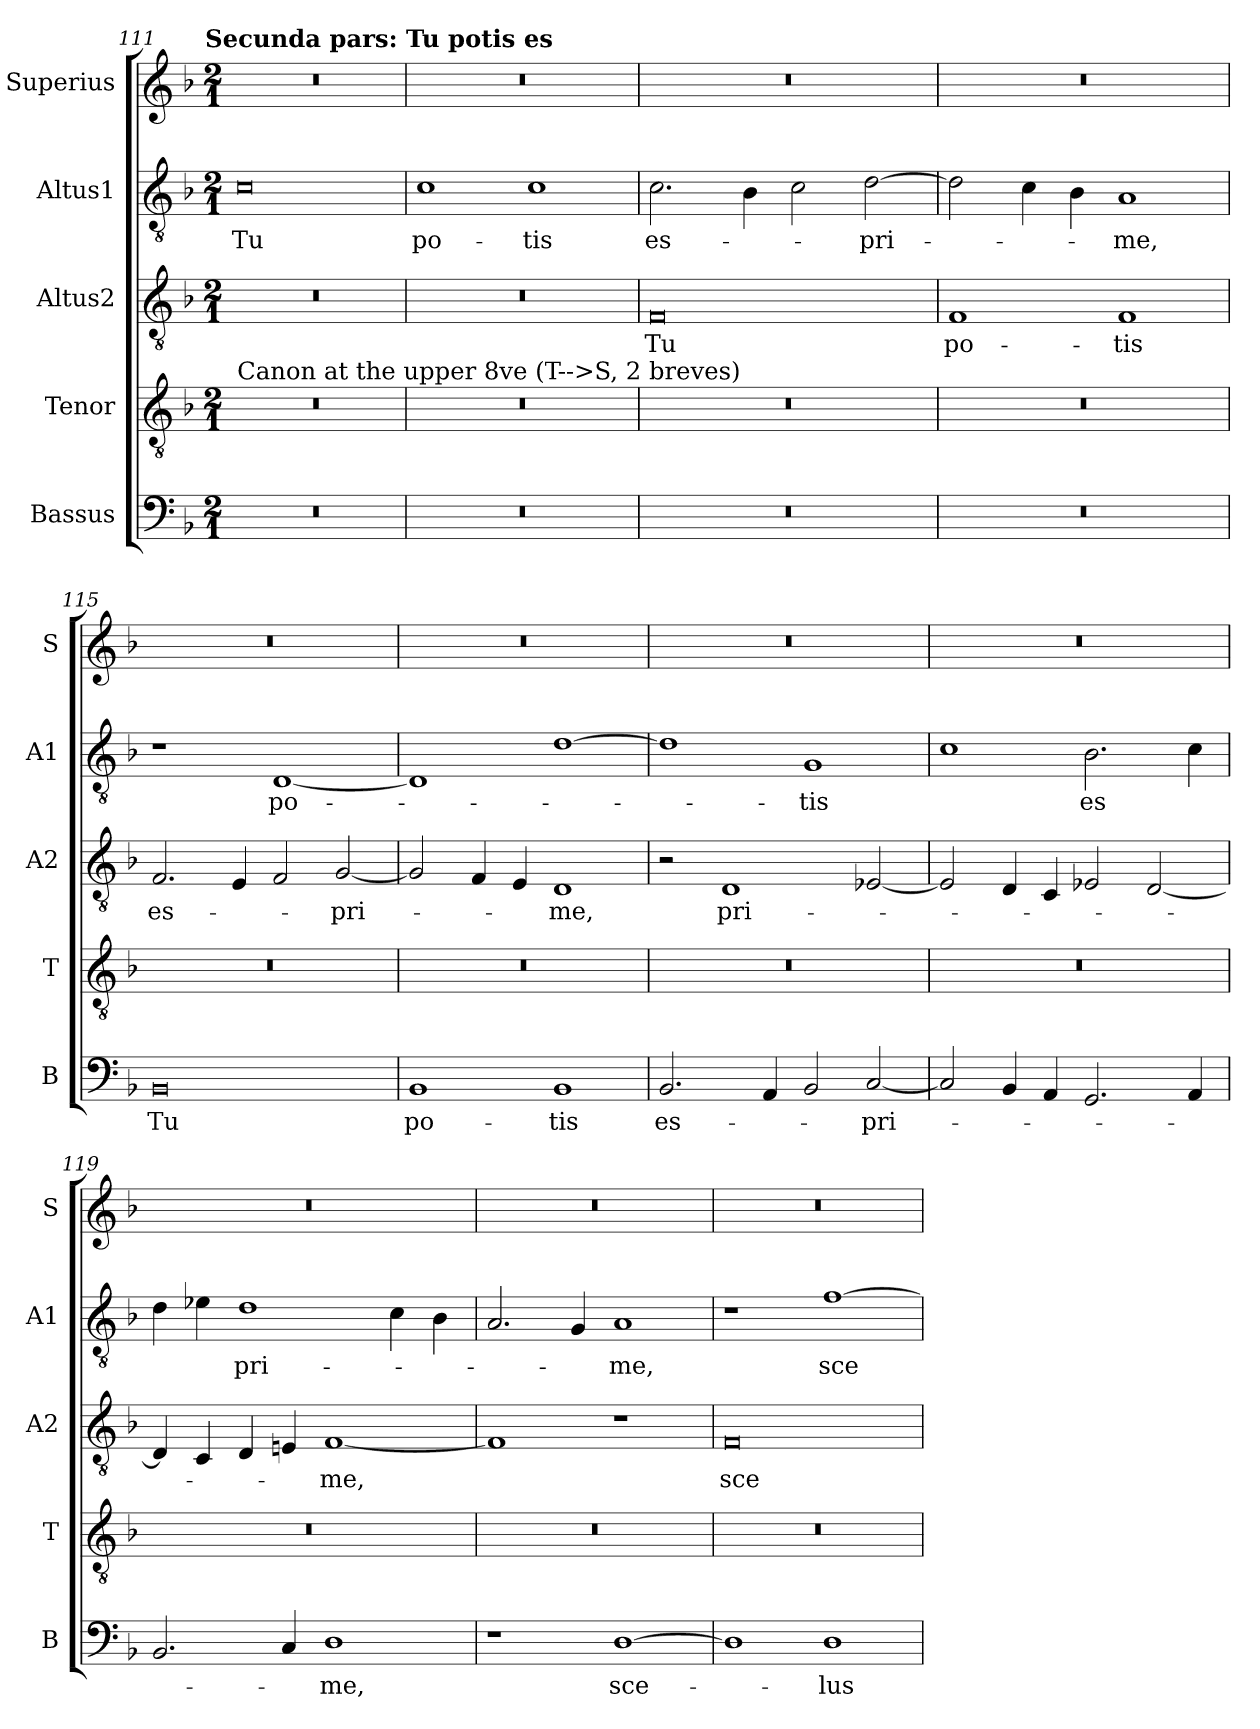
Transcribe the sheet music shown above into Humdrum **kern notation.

**kern	**text	**kern	**kern	**text	**kern	**text	**kern
*part5	*part5	*part4	*part3	*part3	*part2	*part2	*part1
*staff5	*staff5	*staff4	*staff3	*staff3	*staff2	*staff2	*staff1
*I"Bassus	*	*I"Tenor	*I"Altus2	*	*I"Altus1	*	*I"Superius
*I'B	*	*I'T	*I'A2	*	*I'A1	*	*I'S
!!LO:LB:g=z
*clefF4	*	*clefGv2	*clefGv2	*	*clefGv2	*	*clefG2
*k[b-]	*	*k[b-]	*k[b-]	*	*k[b-]	*	*k[b-]
!!LO:TX:omd:t=Secunda pars&colon; Tu potis es
*M2/1	*	*M2/1	*M2/1	*	*M2/1	*	*M2/1
=111	=111	=111	=111	=111	=111	=111	=111
!	!	!LO:TX:a:t=Canon at the upper 8ve (T-->S, 2 breves)	!	!	!	!	!
0r	.	0r	0r	.	0c	Tu	0r
=112	=112	=112	=112	=112	=112	=112	=112
0r	.	0r	0r	.	1c	po-	0r
.	.	.	.	.	1c	-tis	.
=113	=113	=113	=113	=113	=113	=113	=113
0r	.	0r	0F	Tu	2.c\	es-	0r
.	.	.	.	.	4B-\	.	.
.	.	.	.	.	2c\	.	.
.	.	.	.	.	[2d\	-pri-	.
=114	=114	=114	=114	=114	=114	=114	=114
0r	.	0r	1F	po-	2d\]	.	0r
.	.	.	.	.	4c\	.	.
.	.	.	.	.	4B-\	.	.
.	.	.	1F	-tis	1A	-me,	.
=115	=115	=115	=115	=115	=115	=115	=115
0BB-	Tu	0r	2.F/	es-	1r	.	0r
.	.	.	4E/	.	.	.	.
.	.	.	2F/	.	[1D	po-	.
.	.	.	[2G/	-pri-	.	.	.
=116	=116	=116	=116	=116	=116	=116	=116
1BB-	po-	0r	2G/]	.	1D]	.	0r
.	.	.	4F/	.	.	.	.
.	.	.	4E/	.	.	.	.
1BB-	-tis	.	1D	-me,	[1d	.	.
=117	=117	=117	=117	=117	=117	=117	=117
2.BB-/	es-	0r	2r	.	1d]	.	0r
.	.	.	1D	pri-	.	.	.
4AA/	.	.	.	.	.	.	.
2BB-/	.	.	.	.	1G	-tis	.
[2C/	-pri-	.	[2E-X/	.	.	.	.
=118	=118	=118	=118	=118	=118	=118	=118
2C/]	.	0r	2E-/]	.	1c	.	0r
4BB-/	.	.	4D/	.	.	.	.
4AA/	.	.	4C/	.	.	.	.
2.GG/	.	.	2E-X/	.	2.B-\	es	.
.	.	.	[2D/	.	.	.	.
4AA/	.	.	.	.	4c\	.	.
=119	=119	=119	=119	=119	=119	=119	=119
2.BB-/	.	0r	4D/]	.	4d\	.	0r
.	.	.	4C/	.	4e-X\	.	.
.	.	.	4D/	.	1d	pri-	.
4C/	.	.	4En/	.	.	.	.
1D	-me,	.	[1F	-me,	.	.	.
.	.	.	.	.	4c\	.	.
.	.	.	.	.	4B-\	.	.
=120	=120	=120	=120	=120	=120	=120	=120
1r	.	0r	1F]	.	2.A/	.	0r
.	.	.	.	.	4G/	.	.
[1D	sce-	.	1r	.	1A	-me,	.
=121	=121	=121	=121	=121	=121	=121	=121
1D]	.	0r	0F	sce-	1r	.	0r
1D	-lus	.	.	.	[1f	sce-	.
=	=	=	=	=	=	=	=
*-	*-	*-	*-	*-	*-	*-	*-
